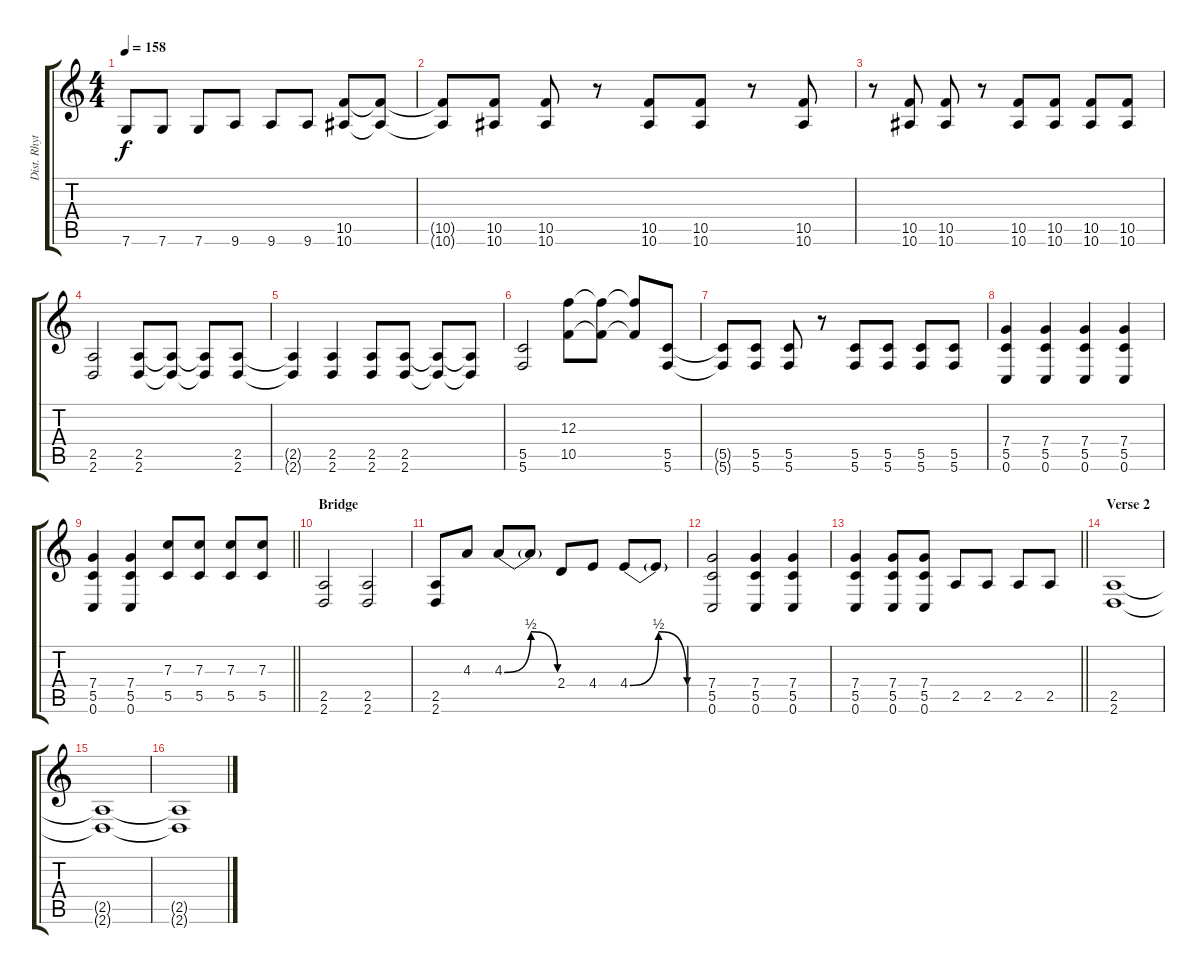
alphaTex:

\track ("Dist. Rhytm Guitar [R]" "Dist. Rhyt") {instrument distortionguitar}
\staff {score tabs}
\tuning (D4 A3 F3 C3 G2 C2) {hide}
\ts (4 4)
\tempo 158
\clef g2
\ks c
7.6.8{dy f} 7.6.8 7.6.8 9.6.8 9.6.8 9.6.8 (10.5 10.6).8 (10.5{t} 10.6{t}).8 |
(10.5{t} 10.6{t}).8 (10.5 10.6).8 (10.5 10.6).8 r.8 (10.5 10.6).8 (10.5 10.6).8 r.8 (10.5 10.6).8 |
r.8 (10.5 10.6).8 (10.5 10.6).8 r.8 (10.5 10.6).8 (10.5 10.6).8 (10.5 10.6).8 (10.5 10.6).8 |
(2.5 2.6).2 (2.5 2.6).8 (2.5{t} 2.6{t}).8 (2.5{t} 2.6{t}).8 (2.5 2.6).8 |
(2.5{t} 2.6{t}).4 (2.5 2.6).4 (2.5 2.6).8 (2.5 2.6).8 (2.5{t} 2.6{t}).8 (2.5{t} 2.6{t}).8 |
(5.5 5.6).2 (12.3 10.5).8 (12.3{t} 10.5{t}).8 (12.3{t} 10.5{t}).8 (5.5 5.6).8 |
(5.5{t} 5.6{t}).8 (5.5 5.6).8 (5.5 5.6).8 r.8 (5.5 5.6).8 (5.5 5.6).8 (5.5 5.6).8 (5.5 5.6).8 |
(7.4 5.5 0.6).4 (7.4 5.5 0.6).4 (7.4 5.5 0.6).4 (7.4 5.5 0.6).4 |
\barLineRight lightlight
(7.4 5.5 0.6).4 (7.4 5.5 0.6).4 (7.3 5.5).8 (7.3 5.5).8 (7.3 5.5).8 (7.3 5.5).8 |
\section ("" "Bridge")
(2.5 2.6).2 (2.5 2.6).2 |
(2.5 2.6).8 4.3.8 4.3{be (bendrelease 0 0 30 2 30 2 60 0)}.8 4.3{t}.8 2.4.8 4.4.8 4.4{be (bendrelease 0 0 30 2 30 2 60 0)}.8 4.4{t}.8 |
(7.4 5.5 0.6).2 (7.4 5.5 0.6).4 (7.4 5.5 0.6).4 |
\barLineRight lightlight
(7.4 5.5 0.6).4 (7.4 5.5 0.6).8 (7.4 5.5 0.6).8 2.5.8 2.5.8 2.5.8 2.5.8 |
\section ("" "Verse 2")
(2.5 2.6).1{volume 0} |
(2.5{t} 2.6{t}).1 |
(2.5{t} 2.6{t}).1
